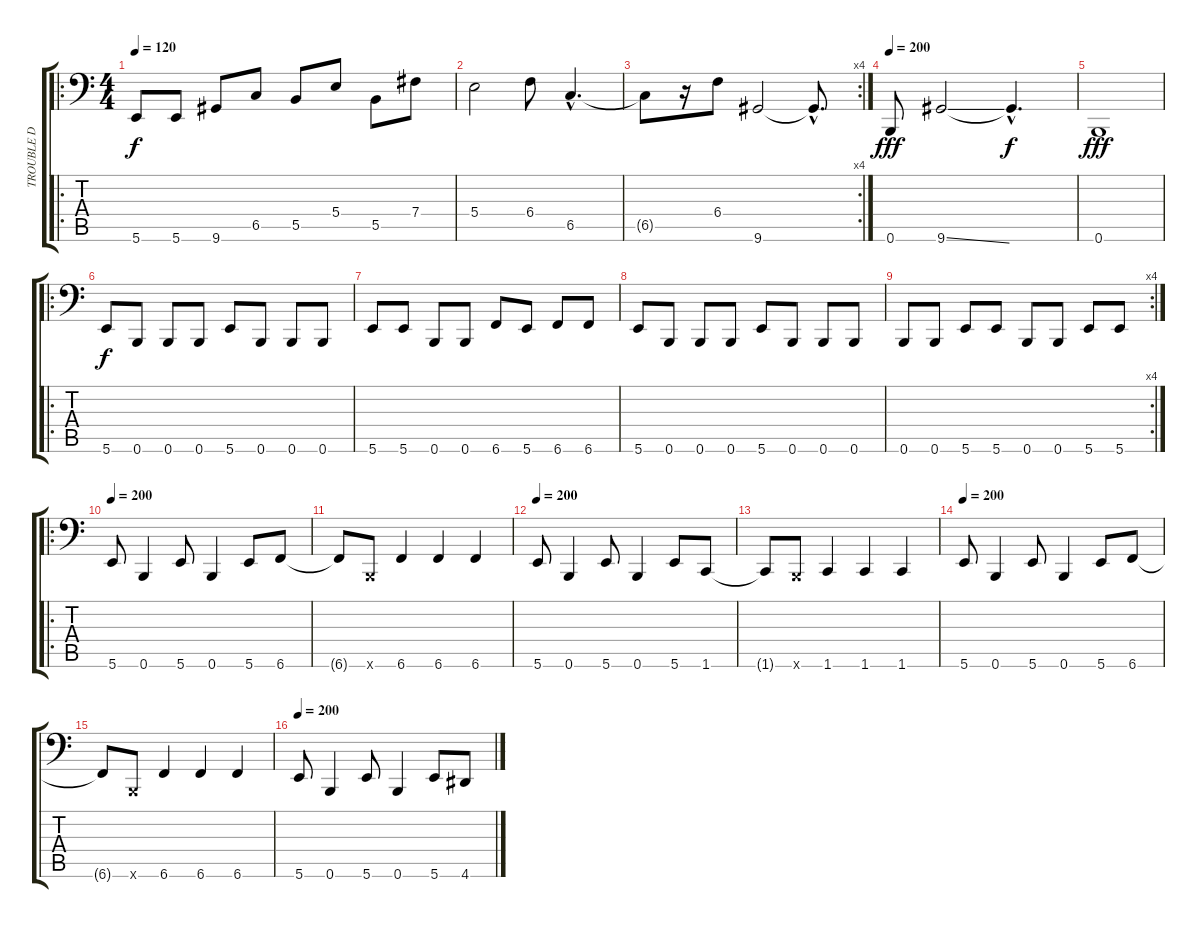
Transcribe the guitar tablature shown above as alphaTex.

\track ("TROUBLE D" "TROUBLE D") {instrument electricbasspick}
\staff {score tabs}
\tuning (Db3 Ab2 E2 B1 Gb1 B0) {hide}
\ro
\ts (4 4)
\tempo 120
\clef f4
\ks c
5.6.8{dy f instrument electricbasspick} 5.6.8 9.6.8 6.5.8 5.5.8 5.4.8 5.5.8 7.4.8 |
5.4.2 6.4.8 6.5{hac}.4{d} |
\rc 4
6.5{t}.8 r.16 6.4.8 9.6.2 9.6{hac t}.8{d} |
\tempo 200
0.6.8{dy fff} 9.6{ss}.2 9.6{hac t}.4{d dy f} |
0.6.1{dy fff} |
\ro
5.6.8{dy f} 0.6.8 0.6.8 0.6.8 5.6.8 0.6.8 0.6.8 0.6.8 |
5.6.8 5.6.8 0.6.8 0.6.8 6.6.8 5.6.8 6.6.8 6.6.8 |
5.6.8 0.6.8 0.6.8 0.6.8 5.6.8 0.6.8 0.6.8 0.6.8 |
\rc 4
0.6.8 0.6.8 5.6.8 5.6.8 0.6.8 0.6.8 5.6.8 5.6.8 |
\ro
\tempo 200
5.6.8 0.6.4 5.6.8 0.6.4 5.6.8 6.6.8 |
6.6{t}.8 0.6{x}.8 6.6.4 6.6.4 6.6.4 |
\tempo 200
5.6.8 0.6.4 5.6.8 0.6.4 5.6.8 1.6.8 |
1.6{t}.8 0.6{x}.8 1.6.4 1.6.4 1.6.4 |
\tempo 200
5.6.8 0.6.4 5.6.8 0.6.4 5.6.8 6.6.8 |
6.6{t}.8 0.6{x}.8 6.6.4 6.6.4 6.6.4 |
\tempo 200
5.6.8 0.6.4 5.6.8 0.6.4 5.6.8 4.6.8
